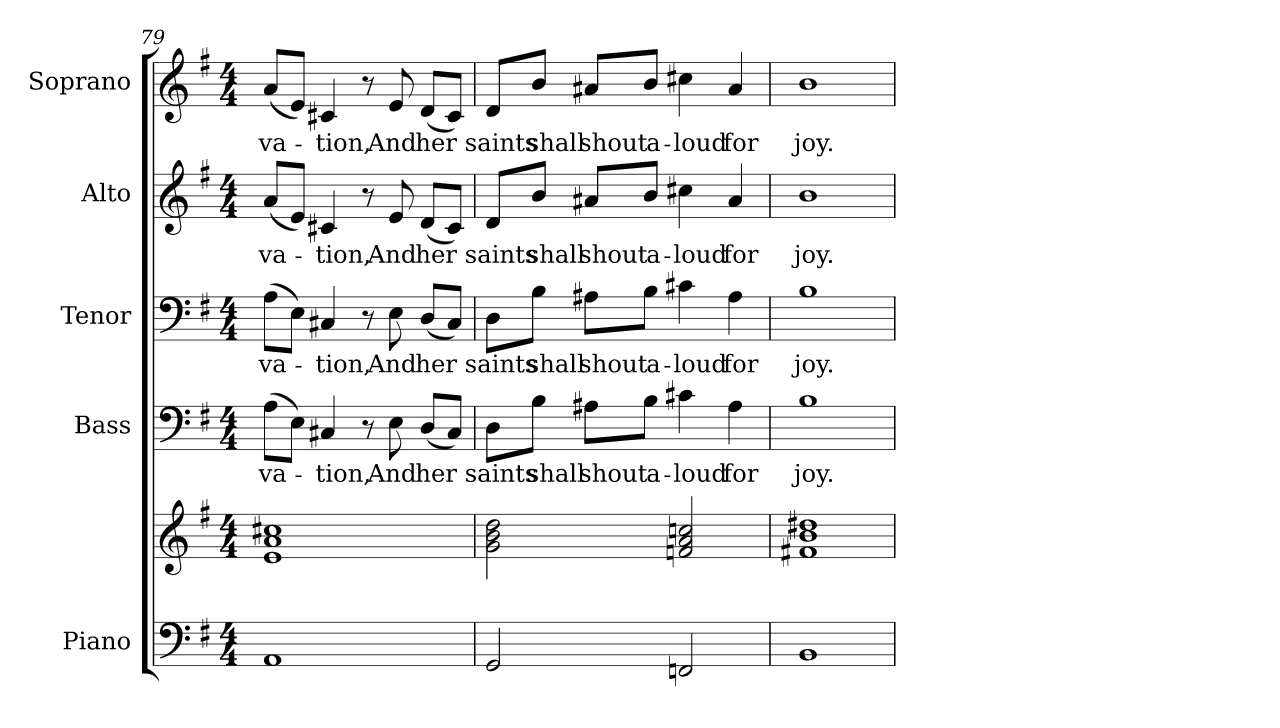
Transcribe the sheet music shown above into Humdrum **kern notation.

**kern	**kern	**kern	**text	**kern	**text	**kern	**text	**kern	**text
*part5	*part5	*part4	*part4	*part3	*part3	*part2	*part2	*part1	*part1
*staff6	*staff5	*staff4	*staff4	*staff3	*staff3	*staff2	*staff2	*staff1	*staff1
*I"Piano	*	*I"Bass	*	*I"Tenor	*	*I"Alto	*	*I"Soprano	*
*I'Pno.	*	*I'B.	*	*I'T.	*	*I'A.	*	*I'S.	*
*clefF4	*clefG2	*clefF4	*	*clefF4	*	*clefG2	*	*clefG2	*
*k[f#]	*k[f#]	*k[f#]	*	*k[f#]	*	*k[f#]	*	*k[f#]	*
*G:	*G:	*G:	*	*G:	*	*G:	*	*G:	*
*M4/4	*M4/4	*M4/4	*	*M4/4	*	*M4/4	*	*M4/4	*
=79	=79	=79	=79	=79	=79	=79	=79	=79	=79
!	!	!	!LO:LY:b:color=#000000	!	!	!	!	!	!
!	!	!	!	!	!LO:LY:b:color=#000000	!	!	!	!
!	!	!	!	!	!	!	!LO:LY:b:color=#000000	!	!
!	!	!	!	!	!	!	!	!	!LO:LY:b:color=#000000
1AAi	1ei 1ai 1cc#Xi	(8Ai\L	-va-	(8Ai\L	-va-	(8ai/L	-va-	(8ai/L	-va-
.	.	8Ei\J)	.	8Ei\J)	.	8ei/J)	.	8ei/J)	.
!	!	!	!LO:LY:b:color=#000000	!	!	!	!	!	!
!	!	!	!	!	!LO:LY:b:color=#000000	!	!	!	!
!	!	!	!	!	!	!	!LO:LY:b:color=#000000	!	!
!	!	!	!	!	!	!	!	!	!LO:LY:b:color=#000000
.	.	4C#Xi/	-tion,	4C#Xi/	-tion,	4c#Xi/	-tion,	4c#Xi/	-tion,
.	.	8r	.	8r	.	8r	.	8r	.
!	!	!	!LO:LY:b:color=#000000	!	!	!	!	!	!
!	!	!	!	!	!LO:LY:b:color=#000000	!	!	!	!
!	!	!	!	!	!	!	!LO:LY:b:color=#000000	!	!
!	!	!	!	!	!	!	!	!	!LO:LY:b:color=#000000
.	.	8Ei\	And	8Ei\	And	8ei/	And	8ei/	And
!	!	!	!LO:LY:b:color=#000000	!	!	!	!	!	!
!	!	!	!	!	!LO:LY:b:color=#000000	!	!	!	!
!	!	!	!	!	!	!	!LO:LY:b:color=#000000	!	!
!	!	!	!	!	!	!	!	!	!LO:LY:b:color=#000000
.	.	(8Di/L	her	(8Di/L	her	(8di/L	her	(8di/L	her
.	.	8C#i/J)	.	8C#i/J)	.	8c#i/J)	.	8c#i/J)	.
!!LO:PB:g=z
=80	=80	=80	=80	=80	=80	=80	=80	=80	=80
!	!	!	!LO:LY:b:color=#000000	!	!	!	!	!	!
!	!	!	!	!	!LO:LY:b:color=#000000	!	!	!	!
!	!	!	!	!	!	!	!LO:LY:b:color=#000000	!	!
!	!	!	!	!	!	!	!	!	!LO:LY:b:color=#000000
2GGi/	2gi\ 2bi 2ddi	8Di\L	saints	8Di\L	saints	8di/L	saints	8di/L	saints
!	!	!	!LO:LY:b:color=#000000	!	!	!	!	!	!
!	!	!	!	!	!LO:LY:b:color=#000000	!	!	!	!
!	!	!	!	!	!	!	!LO:LY:b:color=#000000	!	!
!	!	!	!	!	!	!	!	!	!LO:LY:b:color=#000000
.	.	8Bi\J	shall	8Bi\J	shall	8bi/J	shall	8bi/J	shall
!	!	!	!LO:LY:b:color=#000000	!	!	!	!	!	!
!	!	!	!	!	!LO:LY:b:color=#000000	!	!	!	!
!	!	!	!	!	!	!	!LO:LY:b:color=#000000	!	!
!	!	!	!	!	!	!	!	!	!LO:LY:b:color=#000000
.	.	8A#Xi\L	shout	8A#Xi\L	shout	8a#Xi/L	shout	8a#Xi/L	shout
!	!	!	!LO:LY:b:color=#000000	!	!	!	!	!	!
!	!	!	!	!	!LO:LY:b:color=#000000	!	!	!	!
!	!	!	!	!	!	!	!LO:LY:b:color=#000000	!	!
!	!	!	!	!	!	!	!	!	!LO:LY:b:color=#000000
.	.	8Bi\J	a-	8Bi\J	a-	8bi/J	a-	8bi/J	a-
!	!	!	!LO:LY:b:color=#000000	!	!	!	!	!	!
!	!	!	!	!	!LO:LY:b:color=#000000	!	!	!	!
!	!	!	!	!	!	!	!LO:LY:b:color=#000000	!	!
!	!	!	!	!	!	!	!	!	!LO:LY:b:color=#000000
2FFni/	2fni/ 2ai 2ccni	4c#Xi\	-loud	4c#Xi\	-loud	4cc#Xi\	-loud	4cc#Xi\	-loud
!	!	!	!LO:LY:b:color=#000000	!	!	!	!	!	!
!	!	!	!	!	!LO:LY:b:color=#000000	!	!	!	!
!	!	!	!	!	!	!	!LO:LY:b:color=#000000	!	!
!	!	!	!	!	!	!	!	!	!LO:LY:b:color=#000000
.	.	4A#i\	for	4A#i\	for	4a#i/	for	4a#i/	for
=81	=81	=81	=81	=81	=81	=81	=81	=81	=81
!	!	!	!LO:LY:b:color=#000000	!	!	!	!	!	!
!	!	!	!	!	!LO:LY:b:color=#000000	!	!	!	!
!	!	!	!	!	!	!	!LO:LY:b:color=#000000	!	!
!	!	!	!	!	!	!	!	!	!LO:LY:b:color=#000000
1BBi	1f#Xi 1bi 1dd#Xi	1Bi	joy.	1Bi	joy.	1bi	joy.	1bi	joy.
=	=	=	=	=	=	=	=	=	=
*-	*-	*-	*-	*-	*-	*-	*-	*-	*-
